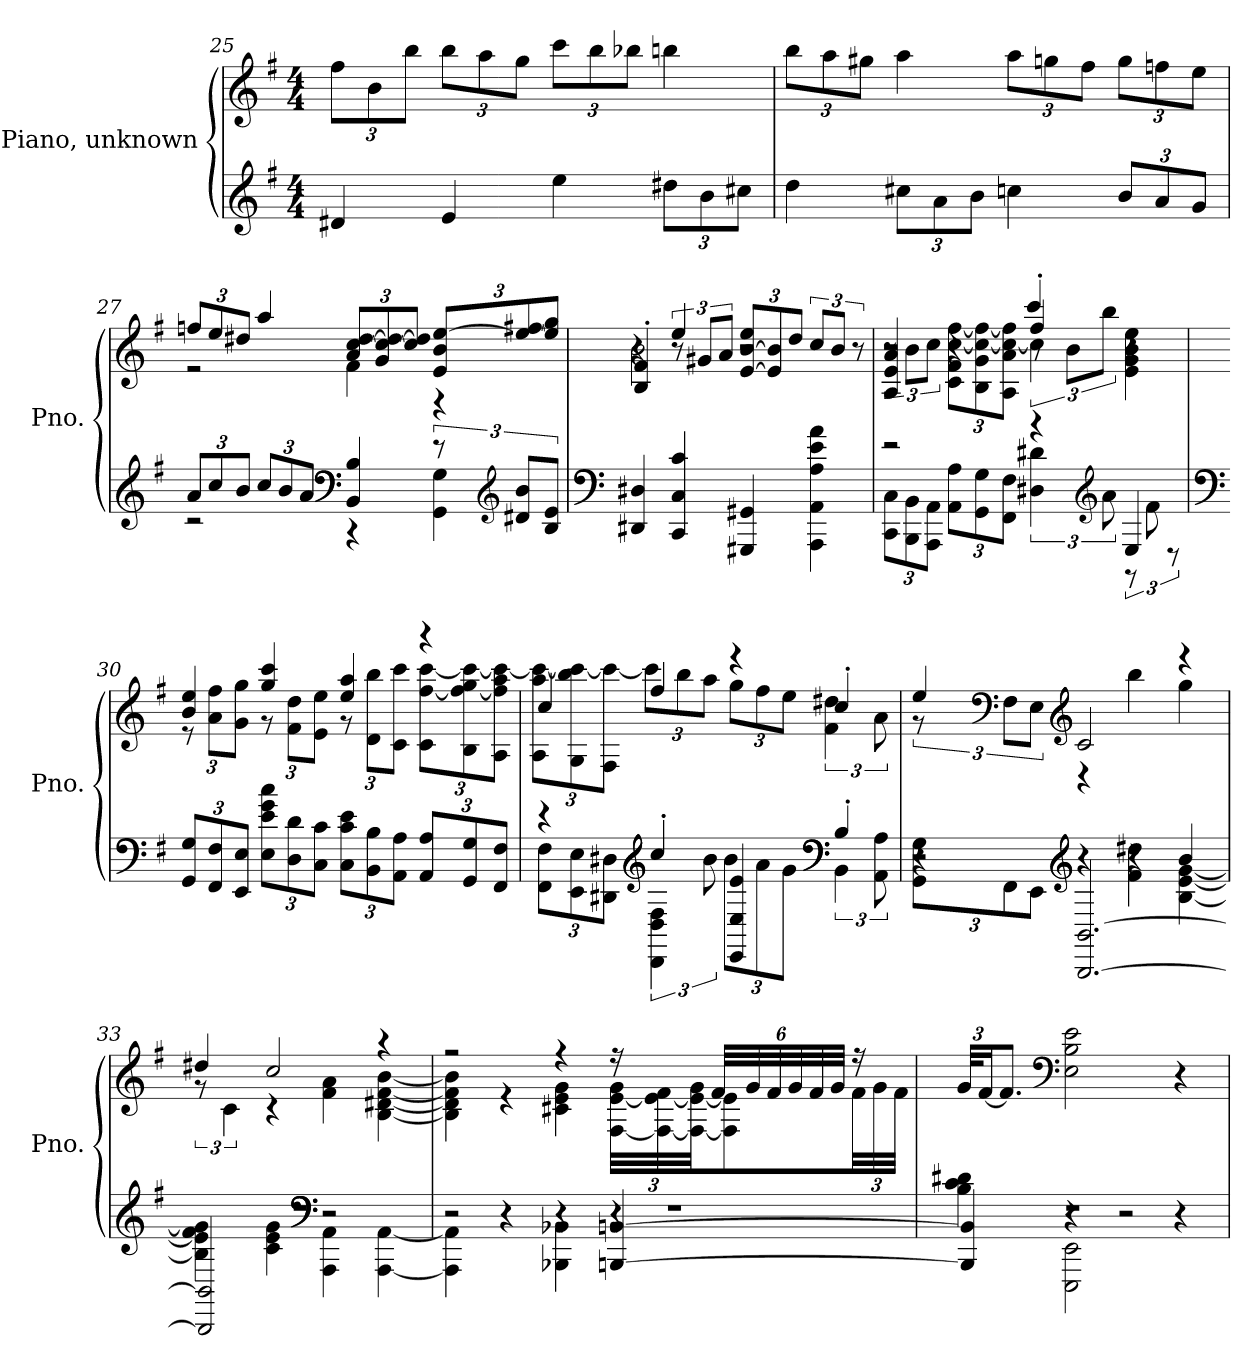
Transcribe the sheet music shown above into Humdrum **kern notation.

**kern	**kern
*part1	*part1
*staff2	*staff1
*I"Piano, unknown	*
*I'Pno.	*
!!LO:LB:g=z
*clefG2	*clefG2
*k[f#]	*k[f#]
*M4/4	*M4/4
*	*Xbrackettup
=25	=25
4d#X/	12ff#\L
.	12b\
.	12bb\J
4e/	12bb\L
.	12aa\
.	12gg\J
4ee\	12ccc\L
.	12bb\
.	12bb-X\J
*Xbrackettup	*
12dd#X\L	4bbn\
12b\	.
12cc#X\J	.
=26	=26
4dd\	12bb\L
.	12aa\
.	12gg#X\J
12cc#X\L	4aa\
12a\	.
12b\J	.
4ccn\	12aa\L
.	12ggn\
.	12ff#\J
12b/L	12gg\L
12a/	12ffn\
12g/J	12ee\J
!!LO:PB:g=z
=27	=27
*^	*^
12a/L	2r	12ffn/L	2r
12cc/	.	12ee/	.
12b/J	.	12dd#X/J	.
12cc/L	.	4aa/	.
12b/	.	.	.
12a/J	.	.	.
*clefF4	*	*	*
4BB/ 4B/	4r	12a/ [12cc/ [12dd#/L	4f#\
.	.	12g/ 12cc/_ 12dd#/_	.
.	.	12cc/] 12dd#/]J	.
*brackettup	*	*	*
12r	4GG\ 4G\	12e/ 12b/ [12ee/L	4r
*clefG2	*	*	*
12d#X/ 12b/L	.	12ee/_ 12ff#X/	.
12B/ 12e/J	.	12ee/] 12gg/J	.
*v	*v	*	*
*	*v	*v
=28	=28
*clefF4	*
*	*^
*	*	*^
4DD#X/ 4D#X/	4r	2b\	4B/' 4f#/'
*	*brackettup	*	*
4CC/ 4C/ 4c/	12r	.	4ee/
.	12g#X/L	.	.
.	12a/J	.	.
*	*Xbrackettup	*	*
4GGG#X/ 4GG#X/	[12e/ [12b/ 12ee/L	2r	2r
.	12e/] 12b/]	.	.
.	12dd/J	.	.
*	*brackettup	*	*
4AAA\ 4AA\ 4A\ 4e\ 4a\	12cc/L	.	.
.	12b/J	.	.
.	12r	.	.
*	*v	*v	*v
!!LO:LB:g=z
=29	=29
*^	*
*	*Xbrackettup	*
*	*	*^
*	*	*	*^
*	*	*	*	*^
2r	12CC\ 12C\L	2r	2r	4A/ 4e/ 4a/	12r
.	12BBB\ 12BB\	.	.	.	12b\L
.	12AAA\ 12AA\J	.	.	.	12cc\J
*	*	*	*	*	*Xbrackettup
.	12AA\ 12A\L	.	.	4r	12c\ 12f#\ [12cc\ [12ff#\L
.	12GG\ 12G\	.	.	.	12B\ 12g\ 12cc\_ 12ff#\_
.	12FF#\ 12F#\J	.	.	.	12A\ 12a\ 12cc\_ 12ff#\]J
*	*brackettup	*	*brackettup	*	*
4r	6D#X\ 6d#X\	4ff#/	12r	4ccc'/	4cc\]
.	.	.	12b\L	.	.
*clefG2	*	*	*	*	*
.	12a\	.	12bb\J	.	.
4E/	12r	4r	4r	4r	4e\ 4g\ 4b\ 4ee\
.	12f#\	.	.	.	.
.	12r	.	.	.	.
*v	*v	*	*	*	*
*	*v	*v	*v	*v
=30	=30
*clefF4	*
*Xbrackettup	*
*	*^
12GG/ 12G/L	4b/ 4ee/	12r
12FF#/ 12F#/	.	12a\ 12ff#\L
12EE/ 12E/J	.	12g\ 12gg\J
12E\ 12e\ 12g\ 12cc\L	4gg/ 4ccc/	12r
12D\ 12d\	.	12f#\ 12dd\L
12C\ 12c\J	.	12e\ 12ee\J
12C\ 12c\ 12e\L	4ee/ 4aa/	12r
12BB\ 12B\	.	12d\ 12bb\L
12AA\ 12A\J	.	12c\ 12ccc\J
*	*	*Xbrackettup
12AA/ 12A/L	4r	12c\ [12ff#\ [12ccc\L
12GG/ 12G/	.	12B\ 12ff#\_ 12gg\ 12ccc\_
12FF#/ 12F#/J	.	12A\ 12ff#\] 12aa\ 12ccc\_J
!!LO:LB:g=z	!!
=31	=31	=31
*^	*	*
4r	12FF#\ 12F#\L	4cc/	12A\ 12aa\ 12ccc\_L
.	12EE\ 12E\	.	12G\ 12bb\ 12ccc\_
.	12DD#X\ 12D#X\J	.	12F#\ 12ccc\_J
*clefG2	*	*	*
*	*brackettup	*	*
4cc'/	6DD#\ 6D#\ 6F#\	4ff#/	12ccc\L]
.	.	.	12bb\
.	12b\	.	12aa\J
*	*Xbrackettup	*	*
4EE/ 4E/ 4e/	12b\L	4r	12gg\L
.	12a\	.	12ff#\
.	12g\J	.	12ee\J
*clefF4	*	*	*
*	*brackettup	*	*brackettup
4B'/	6BB\	4cc'/	6f#\ 6dd#X\
.	12AA\ 12A\	.	12a\
=32	=32	=32	=32
*	*Xbrackettup	*	*
*	*^	*	*
2r	12GG\ 12G\L	4r	4ee/	12r
*	*	*	*clefF4	*
.	12FF#\	.	.	12F#\L
.	12EE\J	.	.	12E\J
*clefG2	*	*	*clefG2	*
.	4r	[2.BBB/ [2.BB/	2c/	4r
4r	4f#\ 4dd#X\	.	.	4bb\
4b/	[4B\ [4e\ [4g\	.	4r	4gg\
=33	=33	=33	=33	=33
1r	4B\] 4e\] 4f#\ 4g\]	2BBB/] 2BB/]	4dd#X/	12r
.	.	.	.	6c\
.	4c\ 4e\ 4g\	.	2cc/	4r
*clefF4	*	*	*	*
.	4AAA\ 4AA\	2r	.	4f#\ 4a\
.	[4AAA\ [4AA\	.	4r	[4B\ [4d#X\ [4f#\ [4b\
!!LO:LB:g=z	!!
=34	=34	=34	=34	=34
1r	4AAA\] 4AA\]	2r	2r	4B\] 4d#\] 4f#\] 4b\]
.	4r	.	.	4r
.	4BBB-X\ 4BB-X\	4r	4r	4c#X\ 4e\ 4g\
*	*	*	*	*Xbrackettup
.	4r	[4BBBn/ [4BBn/	16r	[48F#\ [48e\ 48g\LLL
.	.	.	.	48F#\_ 48e\_ 48f#\
.	.	.	.	48F#\_ 48e\_ 48g\JJ
.	.	.	48f#/LLL	8F#\] 8e\]
.	.	.	48g/	.
.	.	.	48f#/	.
.	.	.	48g/	.
.	.	.	48f#/	.
.	.	.	48g/JJJ	.
.	.	.	16r	48f#\LL
.	.	.	.	48g\
.	.	.	.	48f#\JJJ
*	*	*	*v	*v
=35	=35	=35	=35
1r	4B\ 4c\ 4d#X\	4BBB/] 4BB/]	48g/KLL
.	.	.	[24f#/J
.	.	.	8.f#/J]
*	*	*	*clefF4
.	2EEE\ 2EE\	4r	2E\ 2B\ 2e\
.	.	2r	.
.	4r	.	4r
*v	*v	*v	*
=	=
*-	*-
